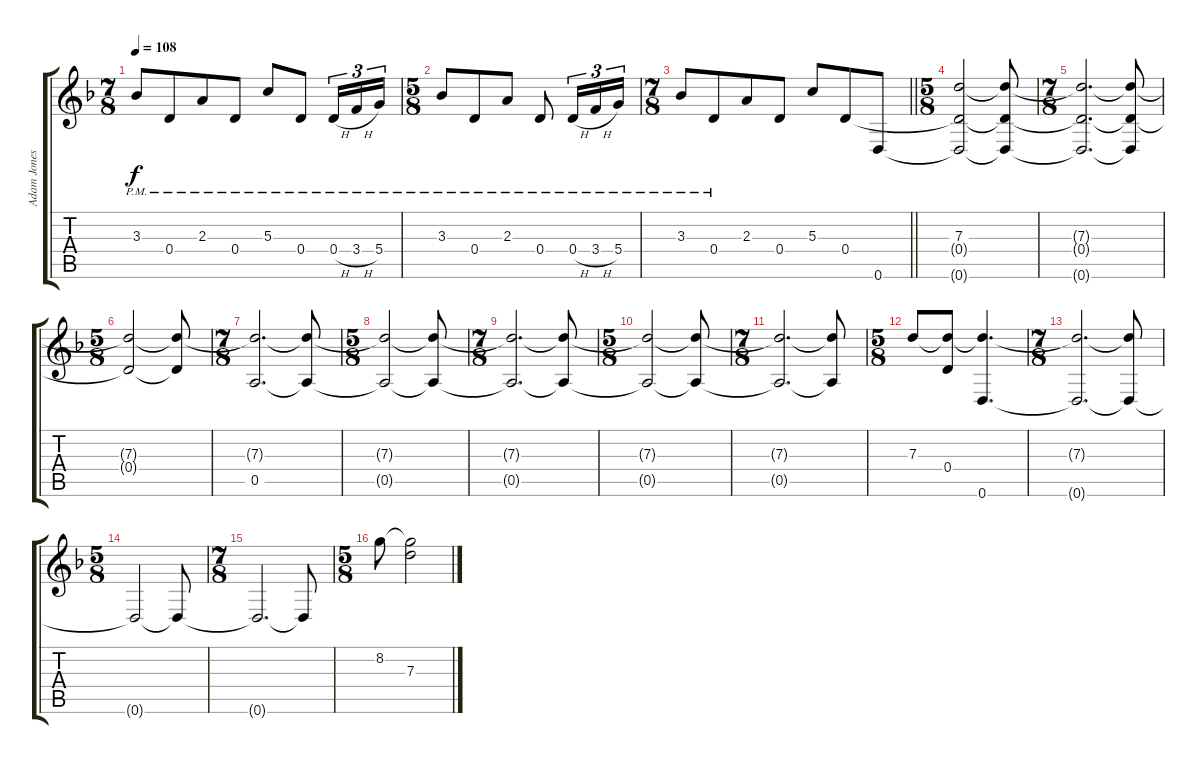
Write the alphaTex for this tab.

\track ("Adam Jones" "Adam Jones") {mute instrument overdrivenguitar}
\staff {score tabs}
\tuning (E4 B3 G3 D3 A2 D2) {hide}
\ts (7 8)
\tempo 108
\clef g2
\ks dminor
3.3{pm}.8{dy f} 0.4{pm}.8 2.3{pm}.8 0.4{pm}.8 5.3{pm}.8 0.4{pm}.8 0.4{h pm}.16{tu (3 2)} 3.4{h pm}.16{tu (3 2)} 5.4{pm}.16{tu (3 2)} |
\ts (5 8)
3.3{pm}.8 0.4{pm}.8 2.3{pm}.8 0.4{pm}.8 0.4{h pm}.16{tu (3 2)} 3.4{h pm}.16{tu (3 2)} 5.4{pm}.16{tu (3 2)} |
\ts (7 8)
\barLineRight lightlight
3.3{pm}.8 0.4{pm}.8 2.3.8 0.4.8 5.3.8 0.4.8 0.6.8 |
\ts (5 8)
(7.3 0.4{t} 0.6{t}).2 (7.3{t} 0.4{t} 0.6{t}).8 |
\ts (7 8)
(7.3{t} 0.4{t} 0.6{t}).2{d} (7.3{t} 0.4{t} 0.6{t}).8 |
\ts (5 8)
(7.3{t} 0.4{t}).2 (7.3{t} 0.4{t}).8 |
\ts (7 8)
(7.3{t} 0.5).2{d} (7.3{t} 0.5{t}).8 |
\ts (5 8)
(7.3{t} 0.5{t}).2 (7.3{t} 0.5{t}).8 |
\ts (7 8)
(7.3{t} 0.5{t}).2{d} (7.3{t} 0.5{t}).8 |
\ts (5 8)
(7.3{t} 0.5{t}).2 (7.3{t} 0.5{t}).8 |
\ts (7 8)
(7.3{t} 0.5{t}).2{d} (7.3{t} 0.5{t}).8 |
\ts (5 8)
7.3.8 (7.3{t} 0.4).8 (7.3{t} 0.6).4{d} |
\ts (7 8)
(7.3{t} 0.6{t}).2{d} (7.3{t} 0.6{t}).8 |
\ts (5 8)
0.6{t}.2 0.6{t}.8 |
\ts (7 8)
0.6{t}.2{d} 0.6{t}.8 |
\ts (5 8)
8.2.8 (8.2{t} 7.3).2
